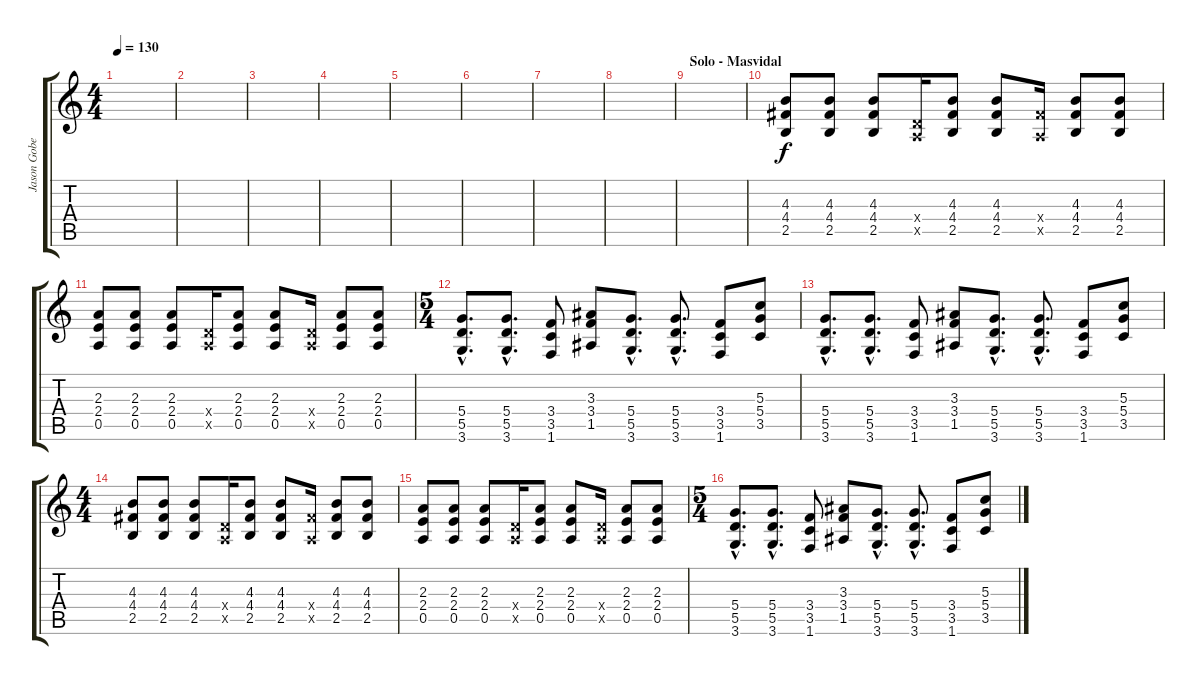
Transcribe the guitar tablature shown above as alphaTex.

\track ("Jason Gobel" "Jason Gobe") {instrument overdrivenguitar}
\staff {score tabs}
\tuning (E4 B3 G3 D3 A2 E2) {hide}
\ts (4 4)
\tempo 130
\clef g2
\ks c
|
|
|
|
|
|
|
|
\section ("" "Solo - Masvidal")
|
(4.3 4.4 2.5).8 (4.3 4.4 2.5).8 (4.3 4.4 2.5).8 (0.4{x} 0.5{x}).16 (4.3 4.4 2.5).8 (4.3 4.4 2.5).8 (4.4{x} 0.5{x}).16 (4.3 4.4 2.5).8 (4.3 4.4 2.5).8 |
(2.3 2.4 0.5).8 (2.3 2.4 0.5).8 (2.3 2.4 0.5).8 (0.4{x} 0.5{x}).16 (2.3 2.4 0.5).8 (2.3 2.4 0.5).8 (0.4{x} 0.5{x}).16 (2.3 2.4 0.5).8 (2.3 2.4 0.5).8 |
\ts (5 4)
(5.4{hac} 5.5{hac} 3.6{hac}).8{d} (5.4{hac} 5.5{hac} 3.6{hac}).8{d} (3.4 3.5 1.6).8 (3.3 3.4 1.5).8 (5.4{hac} 5.5{hac} 3.6{hac}).8{d} (5.4{hac} 5.5{hac} 3.6{hac}).8{d} (3.4 3.5 1.6).8 (5.3 5.4 3.5).8 |
(5.4{hac} 5.5{hac} 3.6{hac}).8{d} (5.4{hac} 5.5{hac} 3.6{hac}).8{d} (3.4 3.5 1.6).8 (3.3 3.4 1.5).8 (5.4{hac} 5.5{hac} 3.6{hac}).8{d} (5.4{hac} 5.5{hac} 3.6{hac}).8{d} (3.4 3.5 1.6).8 (5.3 5.4 3.5).8 |
\ts (4 4)
(4.3 4.4 2.5).8 (4.3 4.4 2.5).8 (4.3 4.4 2.5).8 (0.4{x} 0.5{x}).16 (4.3 4.4 2.5).8 (4.3 4.4 2.5).8 (4.4{x} 0.5{x}).16 (4.3 4.4 2.5).8 (4.3 4.4 2.5).8 |
(2.3 2.4 0.5).8 (2.3 2.4 0.5).8 (2.3 2.4 0.5).8 (0.4{x} 0.5{x}).16 (2.3 2.4 0.5).8 (2.3 2.4 0.5).8 (0.4{x} 0.5{x}).16 (2.3 2.4 0.5).8 (2.3 2.4 0.5).8 |
\ts (5 4)
(5.4{hac} 5.5{hac} 3.6{hac}).8{d} (5.4{hac} 5.5{hac} 3.6{hac}).8{d} (3.4 3.5 1.6).8 (3.3 3.4 1.5).8 (5.4{hac} 5.5{hac} 3.6{hac}).8{d} (5.4{hac} 5.5{hac} 3.6{hac}).8{d} (3.4 3.5 1.6).8 (5.3 5.4 3.5).8
